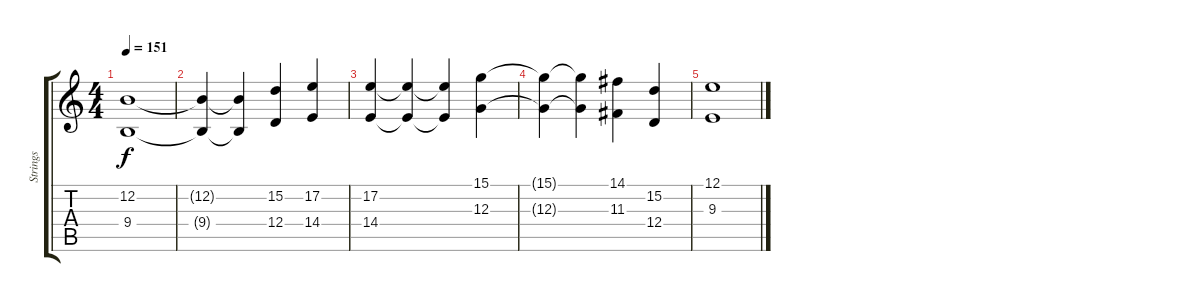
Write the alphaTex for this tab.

\track ("Strings" "Strings") {instrument stringensemble1}
\staff {score tabs}
\tuning (E4 B3 G3 D3 A2 E2) {hide}
\ts (4 4)
\tempo 151
\clef g2
\ks c
(12.2 9.4).1{dy f} |
(12.2{t} 9.4{t}).4 (12.2{t} 9.4{t}).4 (15.2 12.4).4 (17.2 14.4).4 |
(17.2 14.4).4 (17.2{t} 14.4{t}).4 (17.2{t} 14.4{t}).4 (15.1 12.3).4 |
(15.1{t} 12.3{t}).4 (15.1{t} 12.3{t}).4 (14.1 11.3).4 (15.2 12.4).4 |
(12.1 9.3).1
